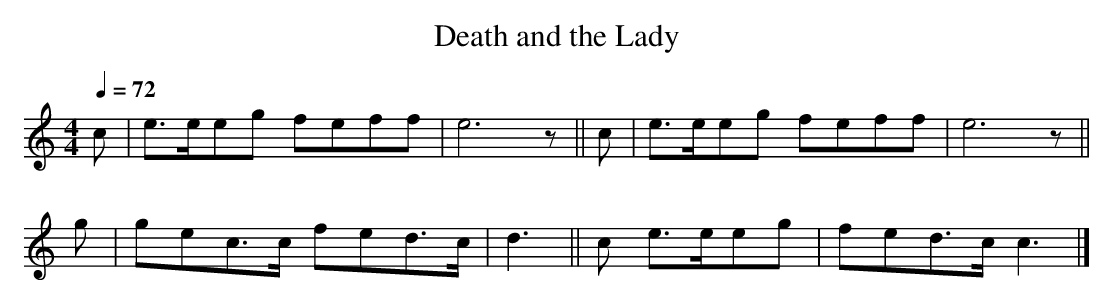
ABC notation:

X:1
T:Death and the Lady
M:4/4
L:1/8
Q:1/4=72
K:C
c|e>eeg feff|e6z||c|e>eeg feff|e6z||
g|gec>c fed>c|d3||c e>eeg|fed>c c3|]
